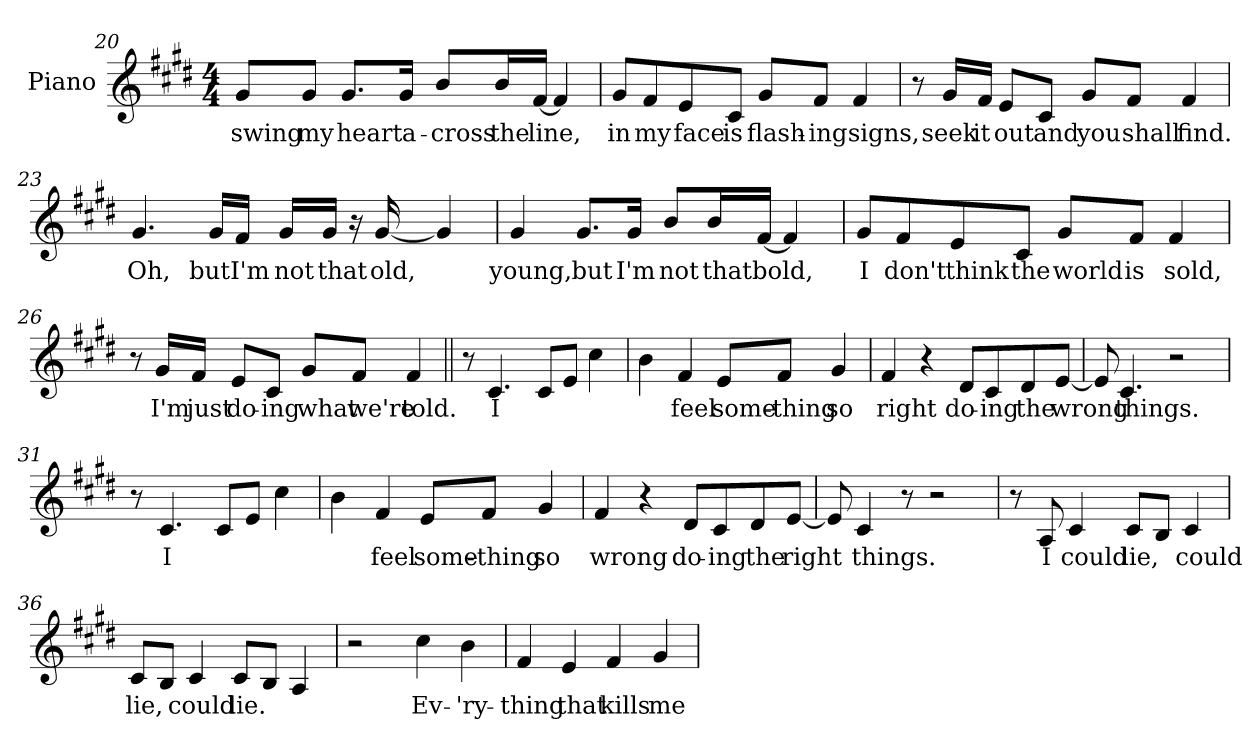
**kern	**text
*part1	*part1
*staff1	*staff1
*I"Piano	*
*I'Pno.	*
*clefG2	*
*k[f#c#g#d#]	*
*E:	*
*M4/4	*
=20	=20
!	!LO:LY:b
8g#L	swing
!	!LO:LY:b
8g#J	my
!	!LO:LY:b
8.g#L	heart
!	!LO:LY:b
16g#Jk	a-
!	!LO:LY:b
8bL	-cross
!	!LO:LY:b
16bL	the
!	!LO:LY:b
[16f#JJ	line,
4f#]	.
=21	=21
!	!LO:LY:b
8g#L	in
!	!LO:LY:b
8f#	my
!	!LO:LY:b
8e	face
!	!LO:LY:b
8c#J	is
!	!LO:LY:b
8g#L	flash-
!	!LO:LY:b
8f#J	-ing
!	!LO:LY:b
4f#	signs,
!!LO:LB:g=z
=22	=22
8r	.
!	!LO:LY:b
16g#LL	seek
!	!LO:LY:b
16f#JJ	it
!	!LO:LY:b
8eL	out
!	!LO:LY:b
8c#J	and
!	!LO:LY:b
8g#L	you
!	!LO:LY:b
8f#J	shall
!	!LO:LY:b
4f#	find.
=23	=23
!	!LO:LY:b
4.g#	Oh,
!	!LO:LY:b
16g#LL	but
!	!LO:LY:b
16f#JJ	I'm
!	!LO:LY:b
16g#LL	not
!	!LO:LY:b
16g#JJ	that
16r	.
!	!LO:LY:b
[16g#	old,
4g#]	.
=24	=24
!	!LO:LY:b
4g#	young,
!	!LO:LY:b
8.g#L	but
!	!LO:LY:b
16g#Jk	I'm
!	!LO:LY:b
8bL	not
!	!LO:LY:b
16bL	that
!	!LO:LY:b
[16f#JJ	bold,
4f#]	.
!!LO:LB:g=z
=25	=25
!	!LO:LY:b
8g#L	I
!	!LO:LY:b
8f#	don't
!	!LO:LY:b
8e	think
!	!LO:LY:b
8c#J	the
!	!LO:LY:b
8g#L	world
!	!LO:LY:b
8f#J	is
!	!LO:LY:b
4f#	sold,
=26	=26
8r	.
!	!LO:LY:b
16g#LL	I'm
!	!LO:LY:b
16f#JJ	just
!	!LO:LY:b
8eL	do-
!	!LO:LY:b
8c#J	-ing
!	!LO:LY:b
8g#L	what
!	!LO:LY:b
8f#J	we're
!	!LO:LY:b
4f#	told.
=27||	=27||
8r	.
!	!LO:LY:b
4.c#	I
8c#L	.
8eJ	.
4cc#	.
!!LO:LB:g=z
=28	=28
4b	.
!	!LO:LY:b
4f#	feel
!	!LO:LY:b
8eL	some-
!	!LO:LY:b
8f#J	-thing
!	!LO:LY:b
4g#	so
=29	=29
!	!LO:LY:b
4f#	right
4r	.
!	!LO:LY:b
8d#L	do-
!	!LO:LY:b
8c#	-ing
!	!LO:LY:b
8d#	the
!	!LO:LY:b
[8eJ	wrong
=30	=30
8e]	.
!	!LO:LY:b
4.c#	things.
2r	.
!!LO:LB:g=z
=31	=31
8r	.
!	!LO:LY:b
4.c#	I
8c#L	.
8eJ	.
4cc#	.
=32	=32
4b	.
!	!LO:LY:b
4f#	feel
!	!LO:LY:b
8eL	some-
!	!LO:LY:b
8f#J	-thing
!	!LO:LY:b
4g#	so
=33	=33
!	!LO:LY:b
4f#	wrong
4r	.
!	!LO:LY:b
8d#L	do-
!	!LO:LY:b
8c#	-ing
!	!LO:LY:b
8d#	the
!	!LO:LY:b
[8eJ	right
!!LO:PB:g=z
=34	=34
8e]	.
!	!LO:LY:b
4c#	things.
8r	.
2r	.
=35	=35
8r	.
!	!LO:LY:b
8A	I
!	!LO:LY:b
4c#	could
!	!LO:LY:b
8c#L	lie,
8BJ	.
!	!LO:LY:b
4c#	could
=36	=36
!	!LO:LY:b
8c#L	lie,
8BJ	.
!	!LO:LY:b
4c#	could
!	!LO:LY:b
8c#L	lie.
8BJ	.
4A	.
=37	=37
2r	.
!	!LO:LY:b
4cc#	Ev-
!	!LO:LY:b
4b	-'ry-
=38	=38
!	!LO:LY:b
4f#	-thing
!	!LO:LY:b
4e	that
!	!LO:LY:b
4f#	kills
!	!LO:LY:b
4g#	me
=	=
*-	*-
